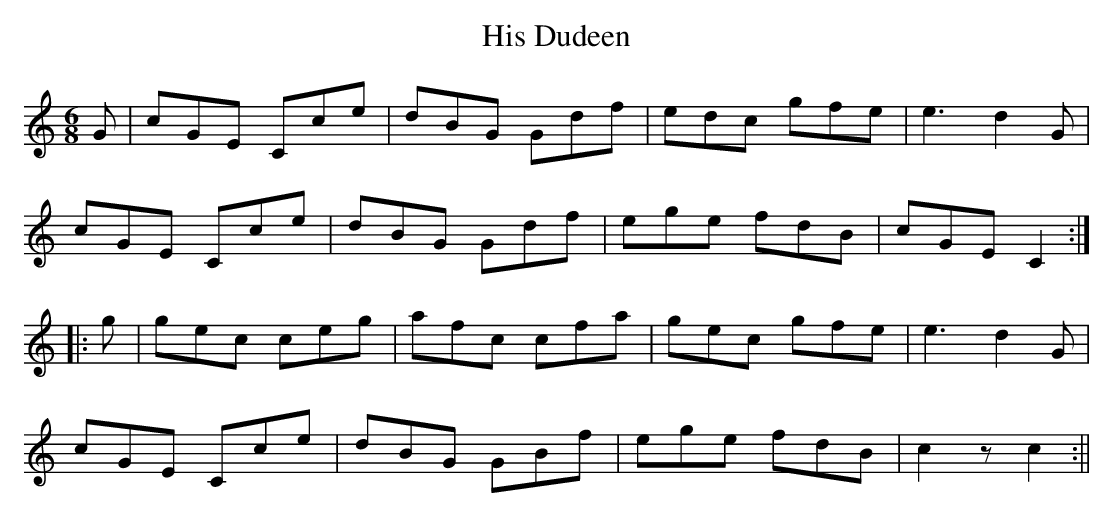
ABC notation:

X:1
T:His Dudeen
M:6/8
L:1/8
K:C
G|cGE Cce|dBG Gdf|edc gfe|e3 d2G|
cGE Cce|dBG Gdf|ege fdB|cGE C2:|
|:g|gec ceg|afc cfa|gec gfe|e3 d2G|
cGE Cce|dBG GBf|ege fdB|c2z c2:||
